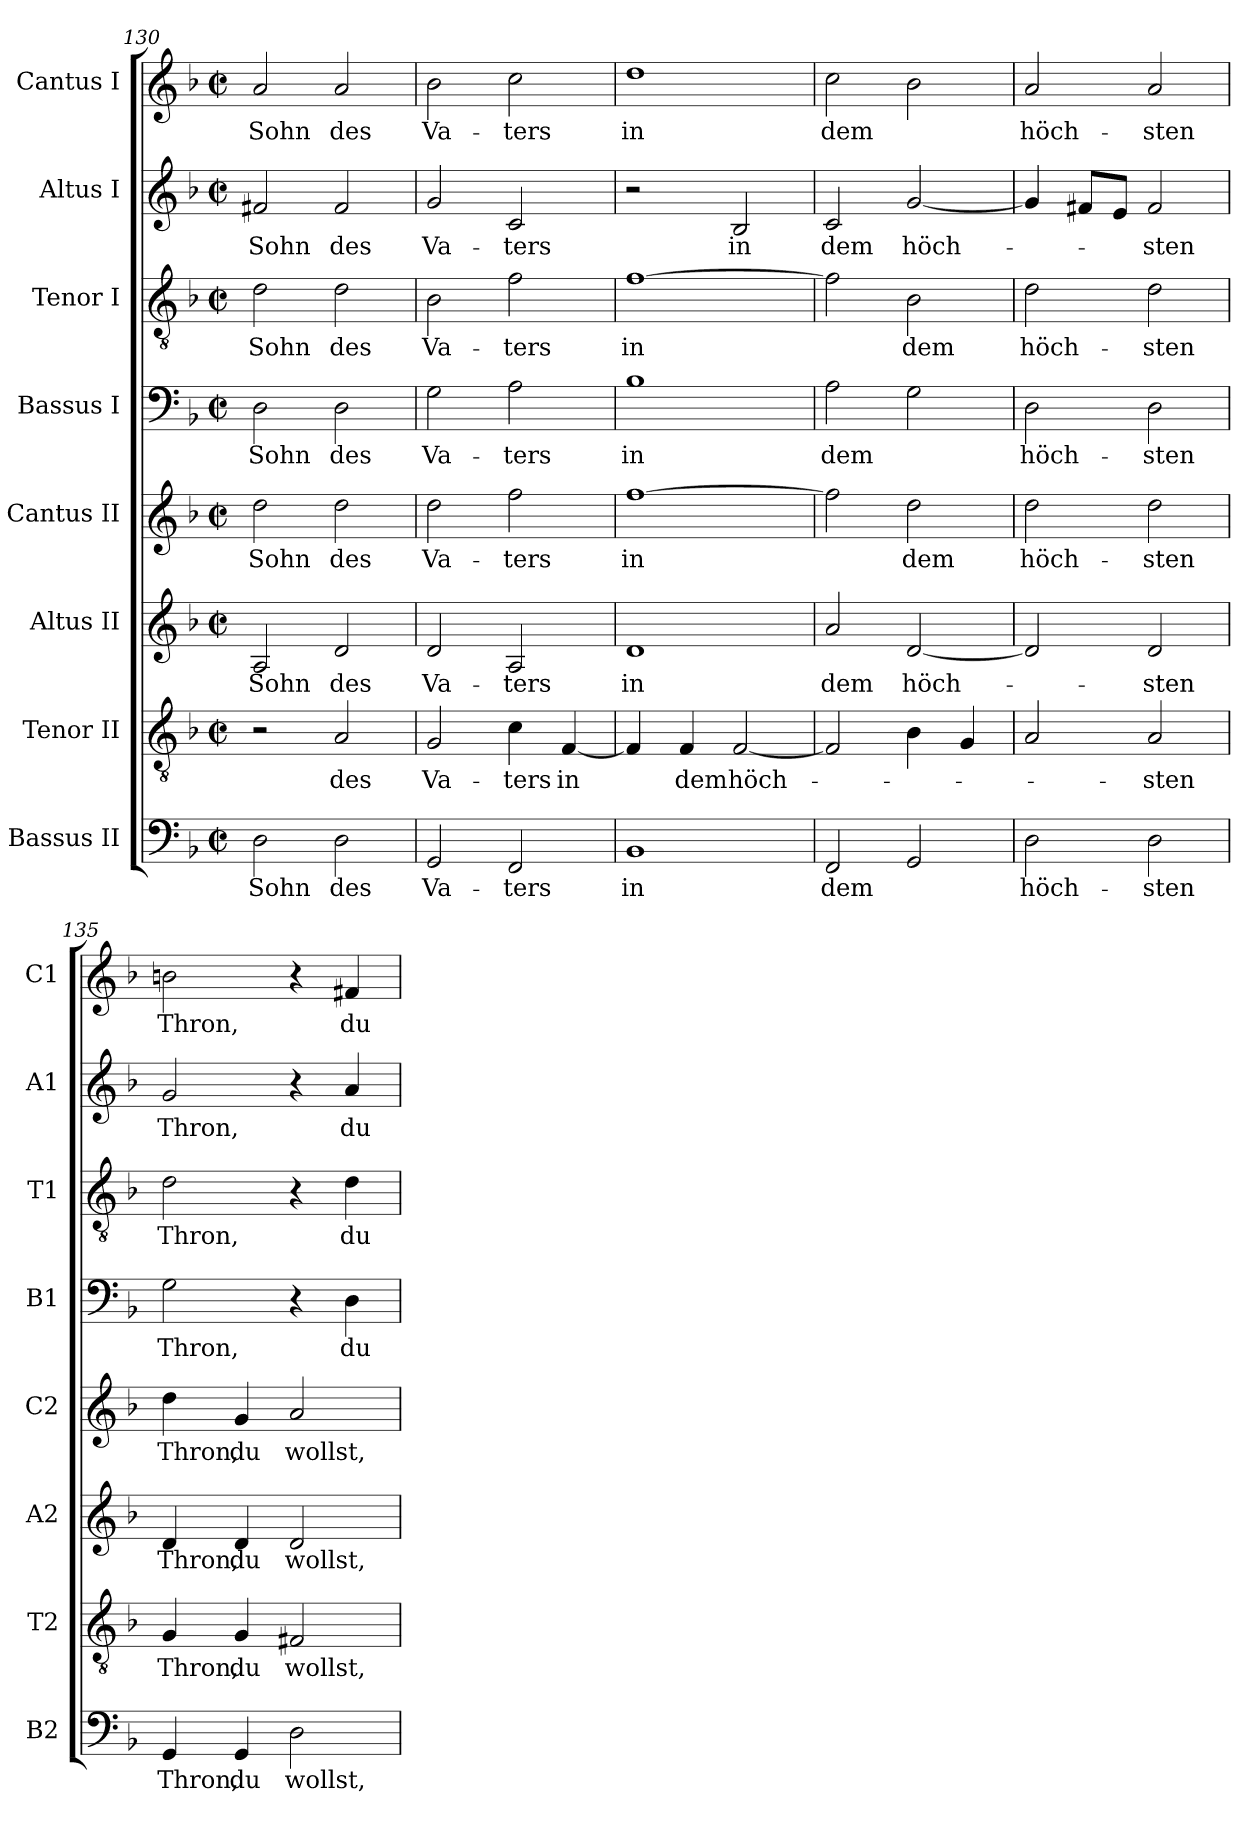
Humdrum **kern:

**kern	**text	**kern	**text	**kern	**text	**kern	**text	**kern	**text	**kern	**text	**kern	**text	**kern	**text
*part8	*part8	*part7	*part7	*part6	*part6	*part5	*part5	*part4	*part4	*part3	*part3	*part2	*part2	*part1	*part1
*staff8	*staff8	*staff7	*staff7	*staff6	*staff6	*staff5	*staff5	*staff4	*staff4	*staff3	*staff3	*staff2	*staff2	*staff1	*staff1
*I"Bassus II	*	*I"Tenor II	*	*I"Altus II	*	*I"Cantus II	*	*I"Bassus I	*	*I"Tenor I	*	*I"Altus I	*	*I"Cantus I	*
*I'B2	*	*I'T2	*	*I'A2	*	*I'C2	*	*I'B1	*	*I'T1	*	*I'A1	*	*I'C1	*
!!LO:PB:g=z
*clefF4	*	*clefGv2	*	*clefG2	*	*clefG2	*	*clefF4	*	*clefGv2	*	*clefG2	*	*clefG2	*
*k[b-]	*	*k[b-]	*	*k[b-]	*	*k[b-]	*	*k[b-]	*	*k[b-]	*	*k[b-]	*	*k[b-]	*
*F:	*	*F:	*	*F:	*	*F:	*	*F:	*	*F:	*	*F:	*	*F:	*
*M2/2	*	*M2/2	*	*M2/2	*	*M2/2	*	*M2/2	*	*M2/2	*	*M2/2	*	*M2/2	*
*met(c|)	*	*met(c|)	*	*met(c|)	*	*met(c|)	*	*met(c|)	*	*met(c|)	*	*met(c|)	*	*met(c|)	*
=130	=130	=130	=130	=130	=130	=130	=130	=130	=130	=130	=130	=130	=130	=130	=130
!	!LO:LY:b	!	!	!	!	!	!	!	!	!	!	!	!	!	!
!	!	!	!	!	!LO:LY:b	!	!	!	!	!	!	!	!	!	!
!	!	!	!	!	!	!	!LO:LY:b	!	!	!	!	!	!	!	!
!	!	!	!	!	!	!	!	!	!LO:LY:b	!	!	!	!	!	!
!	!	!	!	!	!	!	!	!	!	!	!LO:LY:b	!	!	!	!
!	!	!	!	!	!	!	!	!	!	!	!	!	!LO:LY:b	!	!
!	!	!	!	!	!	!	!	!	!	!	!	!	!	!	!LO:LY:b
2D\	Sohn	2r	.	2A/	Sohn	2dd\	Sohn	2D\	Sohn	2d\	Sohn	2f#X/	Sohn	2a/	Sohn
!	!LO:LY:b	!	!	!	!	!	!	!	!	!	!	!	!	!	!
!	!	!	!LO:LY:b	!	!	!	!	!	!	!	!	!	!	!	!
!	!	!	!	!	!LO:LY:b	!	!	!	!	!	!	!	!	!	!
!	!	!	!	!	!	!	!LO:LY:b	!	!	!	!	!	!	!	!
!	!	!	!	!	!	!	!	!	!LO:LY:b	!	!	!	!	!	!
!	!	!	!	!	!	!	!	!	!	!	!LO:LY:b	!	!	!	!
!	!	!	!	!	!	!	!	!	!	!	!	!	!LO:LY:b	!	!
!	!	!	!	!	!	!	!	!	!	!	!	!	!	!	!LO:LY:b
2D\	des	2A/	des	2d/	des	2dd\	des	2D\	des	2d\	des	2f#/	des	2a/	des
=131	=131	=131	=131	=131	=131	=131	=131	=131	=131	=131	=131	=131	=131	=131	=131
!	!LO:LY:b	!	!	!	!	!	!	!	!	!	!	!	!	!	!
!	!	!	!LO:LY:b	!	!	!	!	!	!	!	!	!	!	!	!
!	!	!	!	!	!LO:LY:b	!	!	!	!	!	!	!	!	!	!
!	!	!	!	!	!	!	!LO:LY:b	!	!	!	!	!	!	!	!
!	!	!	!	!	!	!	!	!	!LO:LY:b	!	!	!	!	!	!
!	!	!	!	!	!	!	!	!	!	!	!LO:LY:b	!	!	!	!
!	!	!	!	!	!	!	!	!	!	!	!	!	!LO:LY:b	!	!
!	!	!	!	!	!	!	!	!	!	!	!	!	!	!	!LO:LY:b
2GG/	Va-	2G/	Va-	2d/	Va-	2dd\	Va-	2G\	Va-	2B-\	Va-	2g/	Va-	2b-\	Va-
!	!LO:LY:b	!	!	!	!	!	!	!	!	!	!	!	!	!	!
!	!	!	!LO:LY:b	!	!	!	!	!	!	!	!	!	!	!	!
!	!	!	!	!	!LO:LY:b	!	!	!	!	!	!	!	!	!	!
!	!	!	!	!	!	!	!LO:LY:b	!	!	!	!	!	!	!	!
!	!	!	!	!	!	!	!	!	!LO:LY:b	!	!	!	!	!	!
!	!	!	!	!	!	!	!	!	!	!	!LO:LY:b	!	!	!	!
!	!	!	!	!	!	!	!	!	!	!	!	!	!LO:LY:b	!	!
!	!	!	!	!	!	!	!	!	!	!	!	!	!	!	!LO:LY:b
2FF/	-ters	4c\	-ters	2A/	-ters	2ff\	-ters	2A\	-ters	2f\	-ters	2c/	-ters	2cc\	-ters
!	!	!	!LO:LY:b	!	!	!	!	!	!	!	!	!	!	!	!
.	.	[4F/	in	.	.	.	.	.	.	.	.	.	.	.	.
=132	=132	=132	=132	=132	=132	=132	=132	=132	=132	=132	=132	=132	=132	=132	=132
!	!LO:LY:b	!	!	!	!	!	!	!	!	!	!	!	!	!	!
!	!	!	!	!	!LO:LY:b	!	!	!	!	!	!	!	!	!	!
!	!	!	!	!	!	!	!LO:LY:b	!	!	!	!	!	!	!	!
!	!	!	!	!	!	!	!	!	!LO:LY:b	!	!	!	!	!	!
!	!	!	!	!	!	!	!	!	!	!	!LO:LY:b	!	!	!	!
!	!	!	!	!	!	!	!	!	!	!	!	!	!	!	!LO:LY:b
1BB-	in	4F/]	.	1d	in	[1ff	in	1B-	in	[1f	in	2r	.	1dd	in
!	!	!	!LO:LY:b	!	!	!	!	!	!	!	!	!	!	!	!
.	.	4F/	dem	.	.	.	.	.	.	.	.	.	.	.	.
!	!	!	!LO:LY:b	!	!	!	!	!	!	!	!	!	!	!	!
!	!	!	!	!	!	!	!	!	!	!	!	!	!LO:LY:b	!	!
.	.	[2F/	höch-	.	.	.	.	.	.	.	.	2B-/	in	.	.
=133	=133	=133	=133	=133	=133	=133	=133	=133	=133	=133	=133	=133	=133	=133	=133
!	!LO:LY:b	!	!	!	!	!	!	!	!	!	!	!	!	!	!
!	!	!	!	!	!LO:LY:b	!	!	!	!	!	!	!	!	!	!
!	!	!	!	!	!	!	!	!	!LO:LY:b	!	!	!	!	!	!
!	!	!	!	!	!	!	!	!	!	!	!	!	!LO:LY:b	!	!
!	!	!	!	!	!	!	!	!	!	!	!	!	!	!	!LO:LY:b
2FF/	dem	2F/]	.	2a/	dem	2ff\]	.	2A\	dem	2f\]	.	2c/	dem	2cc\	dem
!	!	!	!	!	!LO:LY:b	!	!	!	!	!	!	!	!	!	!
!	!	!	!	!	!	!	!LO:LY:b	!	!	!	!	!	!	!	!
!	!	!	!	!	!	!	!	!	!	!	!LO:LY:b	!	!	!	!
!	!	!	!	!	!	!	!	!	!	!	!	!	!LO:LY:b	!	!
2GG/	.	4B-\	.	[2d/	höch-	2dd\	dem	2G\	.	2B-\	dem	[2g/	höch-	2b-\	.
.	.	4G/	.	.	.	.	.	.	.	.	.	.	.	.	.
=134	=134	=134	=134	=134	=134	=134	=134	=134	=134	=134	=134	=134	=134	=134	=134
!	!LO:LY:b	!	!	!	!	!	!	!	!	!	!	!	!	!	!
!	!	!	!	!	!	!	!LO:LY:b	!	!	!	!	!	!	!	!
!	!	!	!	!	!	!	!	!	!LO:LY:b	!	!	!	!	!	!
!	!	!	!	!	!	!	!	!	!	!	!LO:LY:b	!	!	!	!
!	!	!	!	!	!	!	!	!	!	!	!	!	!	!	!LO:LY:b
2D\	höch-	2A/	.	2d/]	.	2dd\	höch-	2D\	höch-	2d\	höch-	4g/]	.	2a/	höch-
.	.	.	.	.	.	.	.	.	.	.	.	8f#X/L	.	.	.
.	.	.	.	.	.	.	.	.	.	.	.	8e/J	.	.	.
!	!LO:LY:b	!	!	!	!	!	!	!	!	!	!	!	!	!	!
!	!	!	!LO:LY:b	!	!	!	!	!	!	!	!	!	!	!	!
!	!	!	!	!	!LO:LY:b	!	!	!	!	!	!	!	!	!	!
!	!	!	!	!	!	!	!LO:LY:b	!	!	!	!	!	!	!	!
!	!	!	!	!	!	!	!	!	!LO:LY:b	!	!	!	!	!	!
!	!	!	!	!	!	!	!	!	!	!	!LO:LY:b	!	!	!	!
!	!	!	!	!	!	!	!	!	!	!	!	!	!LO:LY:b	!	!
!	!	!	!	!	!	!	!	!	!	!	!	!	!	!	!LO:LY:b
2D\	-sten	2A/	-sten	2d/	-sten	2dd\	-sten	2D\	-sten	2d\	-sten	2f#/	-sten	2a/	-sten
=135	=135	=135	=135	=135	=135	=135	=135	=135	=135	=135	=135	=135	=135	=135	=135
!	!LO:LY:b	!	!	!	!	!	!	!	!	!	!	!	!	!	!
!	!	!	!LO:LY:b	!	!	!	!	!	!	!	!	!	!	!	!
!	!	!	!	!	!LO:LY:b	!	!	!	!	!	!	!	!	!	!
!	!	!	!	!	!	!	!LO:LY:b	!	!	!	!	!	!	!	!
!	!	!	!	!	!	!	!	!	!LO:LY:b	!	!	!	!	!	!
!	!	!	!	!	!	!	!	!	!	!	!LO:LY:b	!	!	!	!
!	!	!	!	!	!	!	!	!	!	!	!	!	!LO:LY:b	!	!
!	!	!	!	!	!	!	!	!	!	!	!	!	!	!	!LO:LY:b
4GG/	Thron,	4G/	Thron,	4d/	Thron,	4dd\	Thron,	2G\	Thron,	2d\	Thron,	2g/	Thron,	2bn\	Thron,
!	!LO:LY:b	!	!	!	!	!	!	!	!	!	!	!	!	!	!
!	!	!	!LO:LY:b	!	!	!	!	!	!	!	!	!	!	!	!
!	!	!	!	!	!LO:LY:b	!	!	!	!	!	!	!	!	!	!
!	!	!	!	!	!	!	!LO:LY:b	!	!	!	!	!	!	!	!
4GG/	du	4G/	du	4d/	du	4g/	du	.	.	.	.	.	.	.	.
!	!LO:LY:b	!	!	!	!	!	!	!	!	!	!	!	!	!	!
!	!	!	!LO:LY:b	!	!	!	!	!	!	!	!	!	!	!	!
!	!	!	!	!	!LO:LY:b	!	!	!	!	!	!	!	!	!	!
!	!	!	!	!	!	!	!LO:LY:b	!	!	!	!	!	!	!	!
2D\	wollst,	2F#X/	wollst,	2d/	wollst,	2a/	wollst,	4r	.	4r	.	4r	.	4r	.
!	!	!	!	!	!	!	!	!	!LO:LY:b	!	!	!	!	!	!
!	!	!	!	!	!	!	!	!	!	!	!LO:LY:b	!	!	!	!
!	!	!	!	!	!	!	!	!	!	!	!	!	!LO:LY:b	!	!
!	!	!	!	!	!	!	!	!	!	!	!	!	!	!	!LO:LY:b
.	.	.	.	.	.	.	.	4D\	du	4d\	du	4a/	du	4f#X/	du
=	=	=	=	=	=	=	=	=	=	=	=	=	=	=	=
*-	*-	*-	*-	*-	*-	*-	*-	*-	*-	*-	*-	*-	*-	*-	*-
